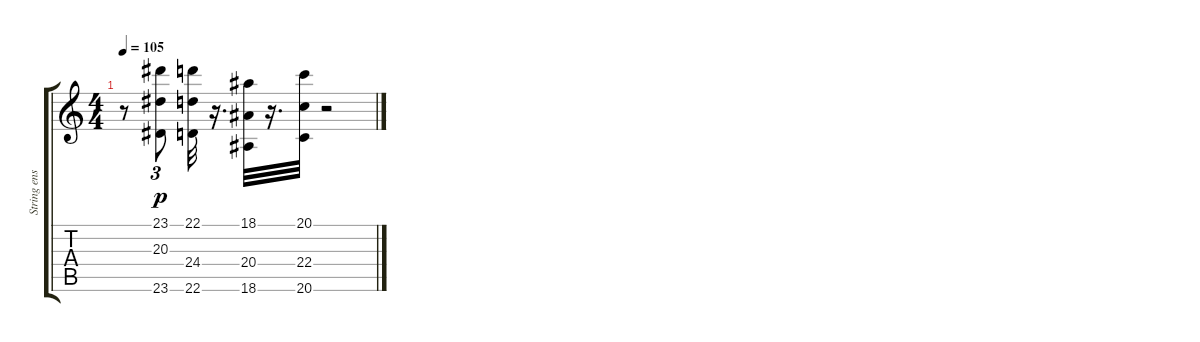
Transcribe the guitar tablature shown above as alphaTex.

\track ("String ensemble" "String ens") {instrument stringensemble1}
\staff {score tabs}
\tuning (E4 B3 G3 D3 A2 E2) {hide}
\ts (4 4)
\tempo 105
\clef g2
\ks c
r.8{dy f} (23.1 20.3 23.6).8{tu (3 2) dy p instrument stringensemble1} (22.1 24.4 22.6).32 r.16{d} (18.1 20.4 18.6).32 r.16{d} (20.1 22.4 20.6).32 r.2
